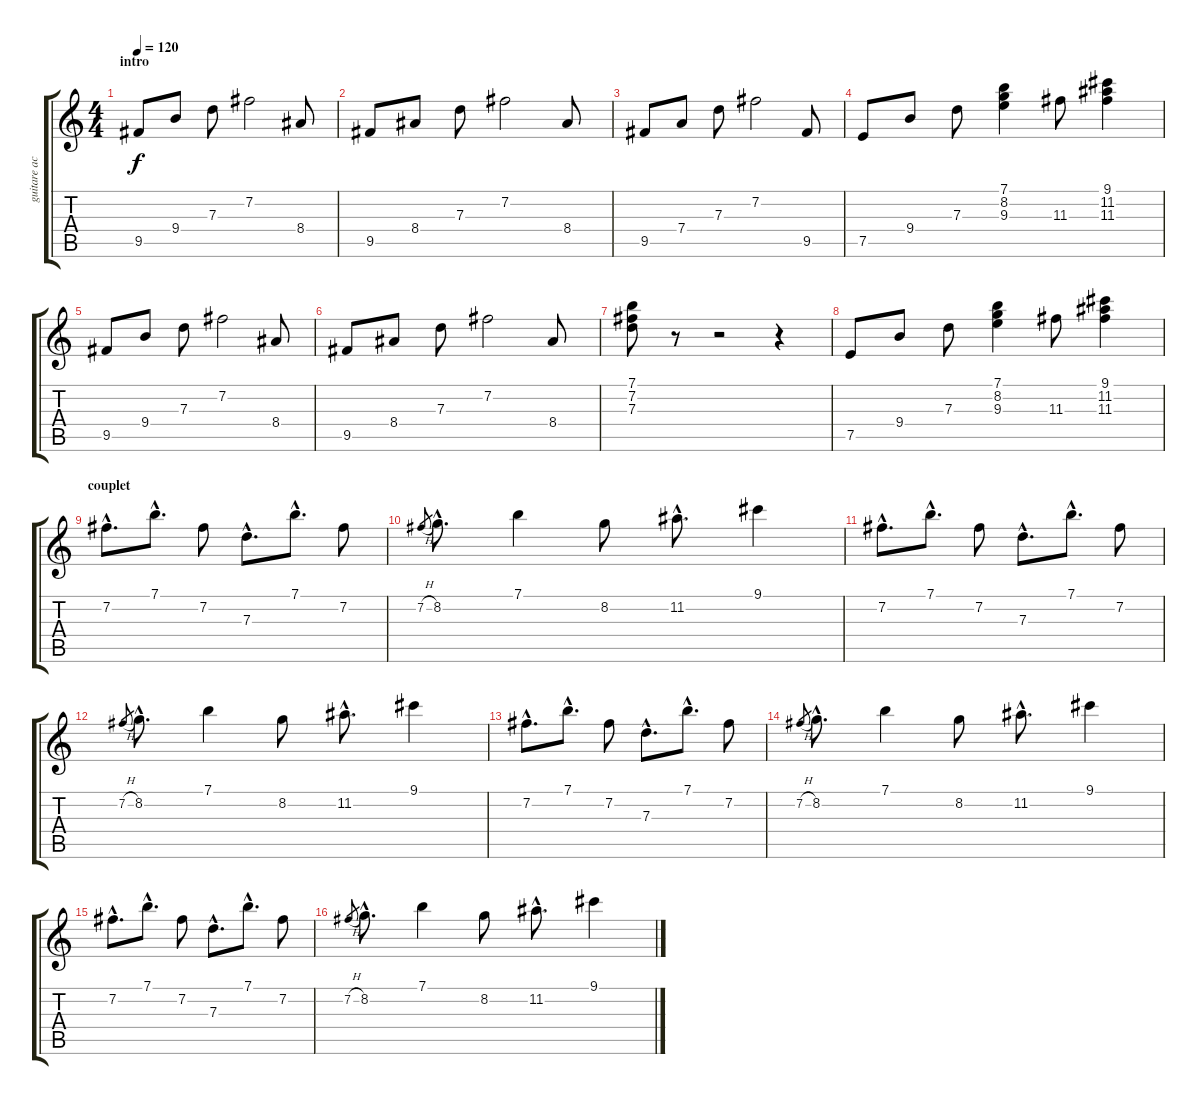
\track ("guitare acoustique" "guitare ac") {instrument acousticguitarsteel}
\staff {score tabs}
\tuning (E4 B3 G3 D3 A2 E2) {hide}
\ts (4 4)
\section ("" "intro")
\tempo 120
\clef g2
\ks c
9.5.8{dy f instrument acousticguitarsteel} 9.4.8 7.3.8 7.2.2 8.4.8 |
9.5.8 8.4.8 7.3.8 7.2.2 8.4.8 |
9.5.8 7.4.8 7.3.8 7.2.2 9.5.8 |
7.5.8 9.4.8 7.3.8 (7.1 8.2 9.3).4 11.3.8 (9.1 11.2 11.3).4 |
9.5.8 9.4.8 7.3.8 7.2.2 8.4.8 |
9.5.8 8.4.8 7.3.8 7.2.2 8.4.8 |
(7.1 7.2 7.3).8 r.8 r.2 r.4 |
7.5.8 9.4.8 7.3.8 (7.1 8.2 9.3).4 11.3.8 (9.1 11.2 11.3).4 |
\section ("" "couplet")
7.2{hac}.8{d} 7.1{hac}.8{d} 7.2.8 7.3{hac}.8{d} 7.1{hac}.8{d} 7.2.8 |
7.2{h}.8{gr} 8.2{hac}.8{d} 7.1.4 8.2.8 11.2{hac}.8{d} 9.1.4 |
7.2{hac}.8{d} 7.1{hac}.8{d} 7.2.8 7.3{hac}.8{d} 7.1{hac}.8{d} 7.2.8 |
7.2{h}.8{gr} 8.2{hac}.8{d} 7.1.4 8.2.8 11.2{hac}.8{d} 9.1.4 |
7.2{hac}.8{d} 7.1{hac}.8{d} 7.2.8 7.3{hac}.8{d} 7.1{hac}.8{d} 7.2.8 |
7.2{h}.8{gr} 8.2{hac}.8{d} 7.1.4 8.2.8 11.2{hac}.8{d} 9.1.4 |
7.2{hac}.8{d} 7.1{hac}.8{d} 7.2.8 7.3{hac}.8{d} 7.1{hac}.8{d} 7.2.8 |
7.2{h}.8{gr} 8.2{hac}.8{d} 7.1.4 8.2.8 11.2{hac}.8{d} 9.1.4
